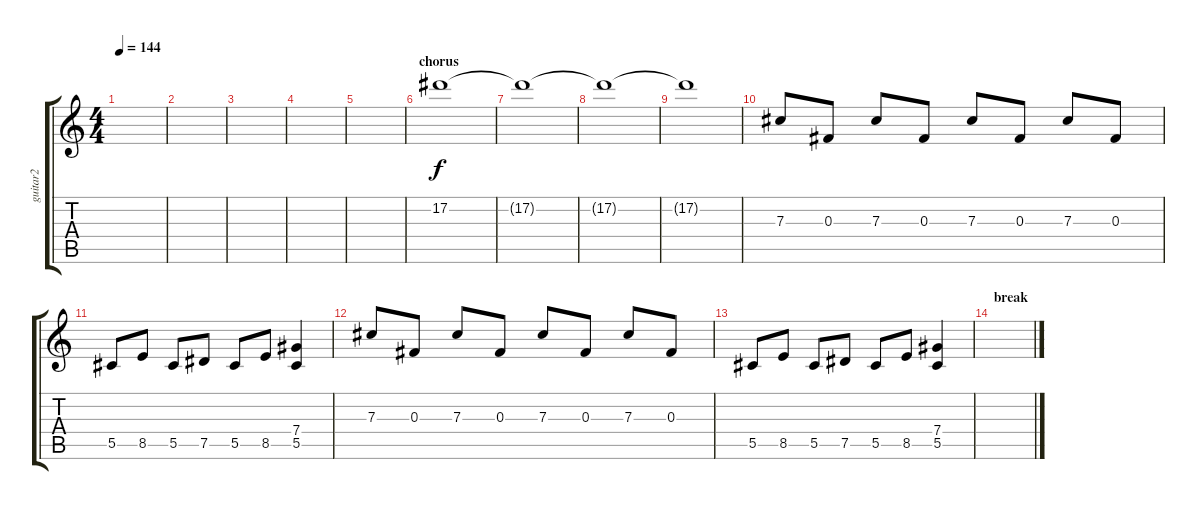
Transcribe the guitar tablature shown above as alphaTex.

\track ("guitar2" "guitar2") {instrument distortionguitar}
\staff {score tabs}
\tuning (Eb4 Bb3 Gb3 Db3 Ab2 Db2) {hide}
\ts (4 4)
\tempo 144
\clef g2
\ks c
|
|
|
|
|
\section ("" "chorus")
17.2.1{volume 8} |
17.2{t}.1 |
17.2{t}.1 |
17.2{t}.1 |
7.3.8{volume 15} 0.3.8 7.3.8 0.3.8 7.3.8 0.3.8 7.3.8 0.3.8 |
5.5.8 8.5.8 5.5.8 7.5.8 5.5.8 8.5.8 (7.4 5.5).4 |
7.3.8 0.3.8 7.3.8 0.3.8 7.3.8 0.3.8 7.3.8 0.3.8 |
5.5.8 8.5.8 5.5.8 7.5.8 5.5.8 8.5.8 (7.4 5.5).4 |
\section ("" "break")
